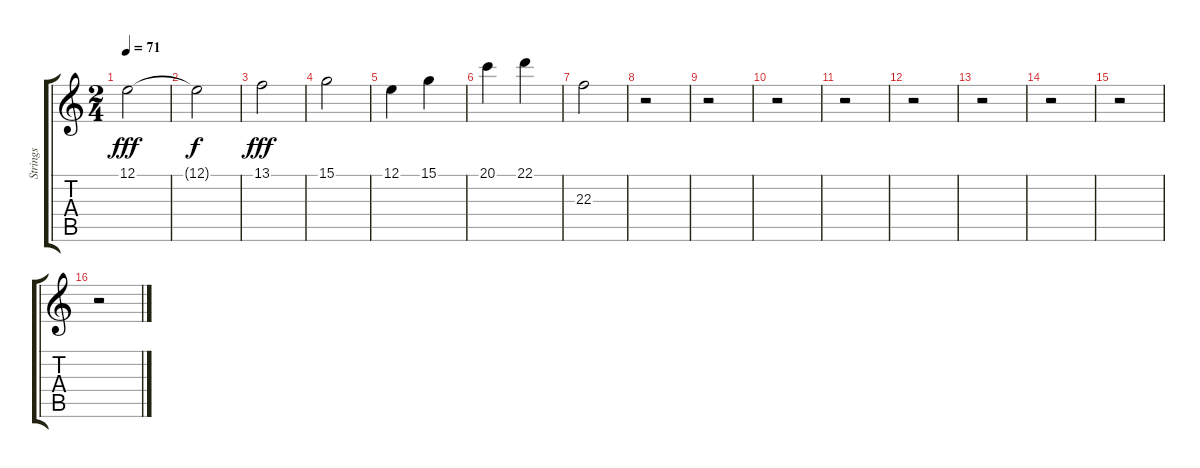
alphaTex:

\track ("Strings" "Strings") {instrument stringensemble1}
\staff {score tabs}
\tuning (E4 B3 G3 D3 A2 E2) {hide}
\ts (2 4)
\tempo 71
\clef g2
\ks c
12.1.2{dy fff} |
12.1{t}.2{dy f} |
13.1.2{dy fff} |
15.1.2 |
12.1.4 15.1.4 |
20.1.4 22.1.4 |
22.3.2 |
r.2 |
r.2 |
r.2 |
r.2 |
r.2 |
r.2 |
r.2 |
r.2 |
r.2
